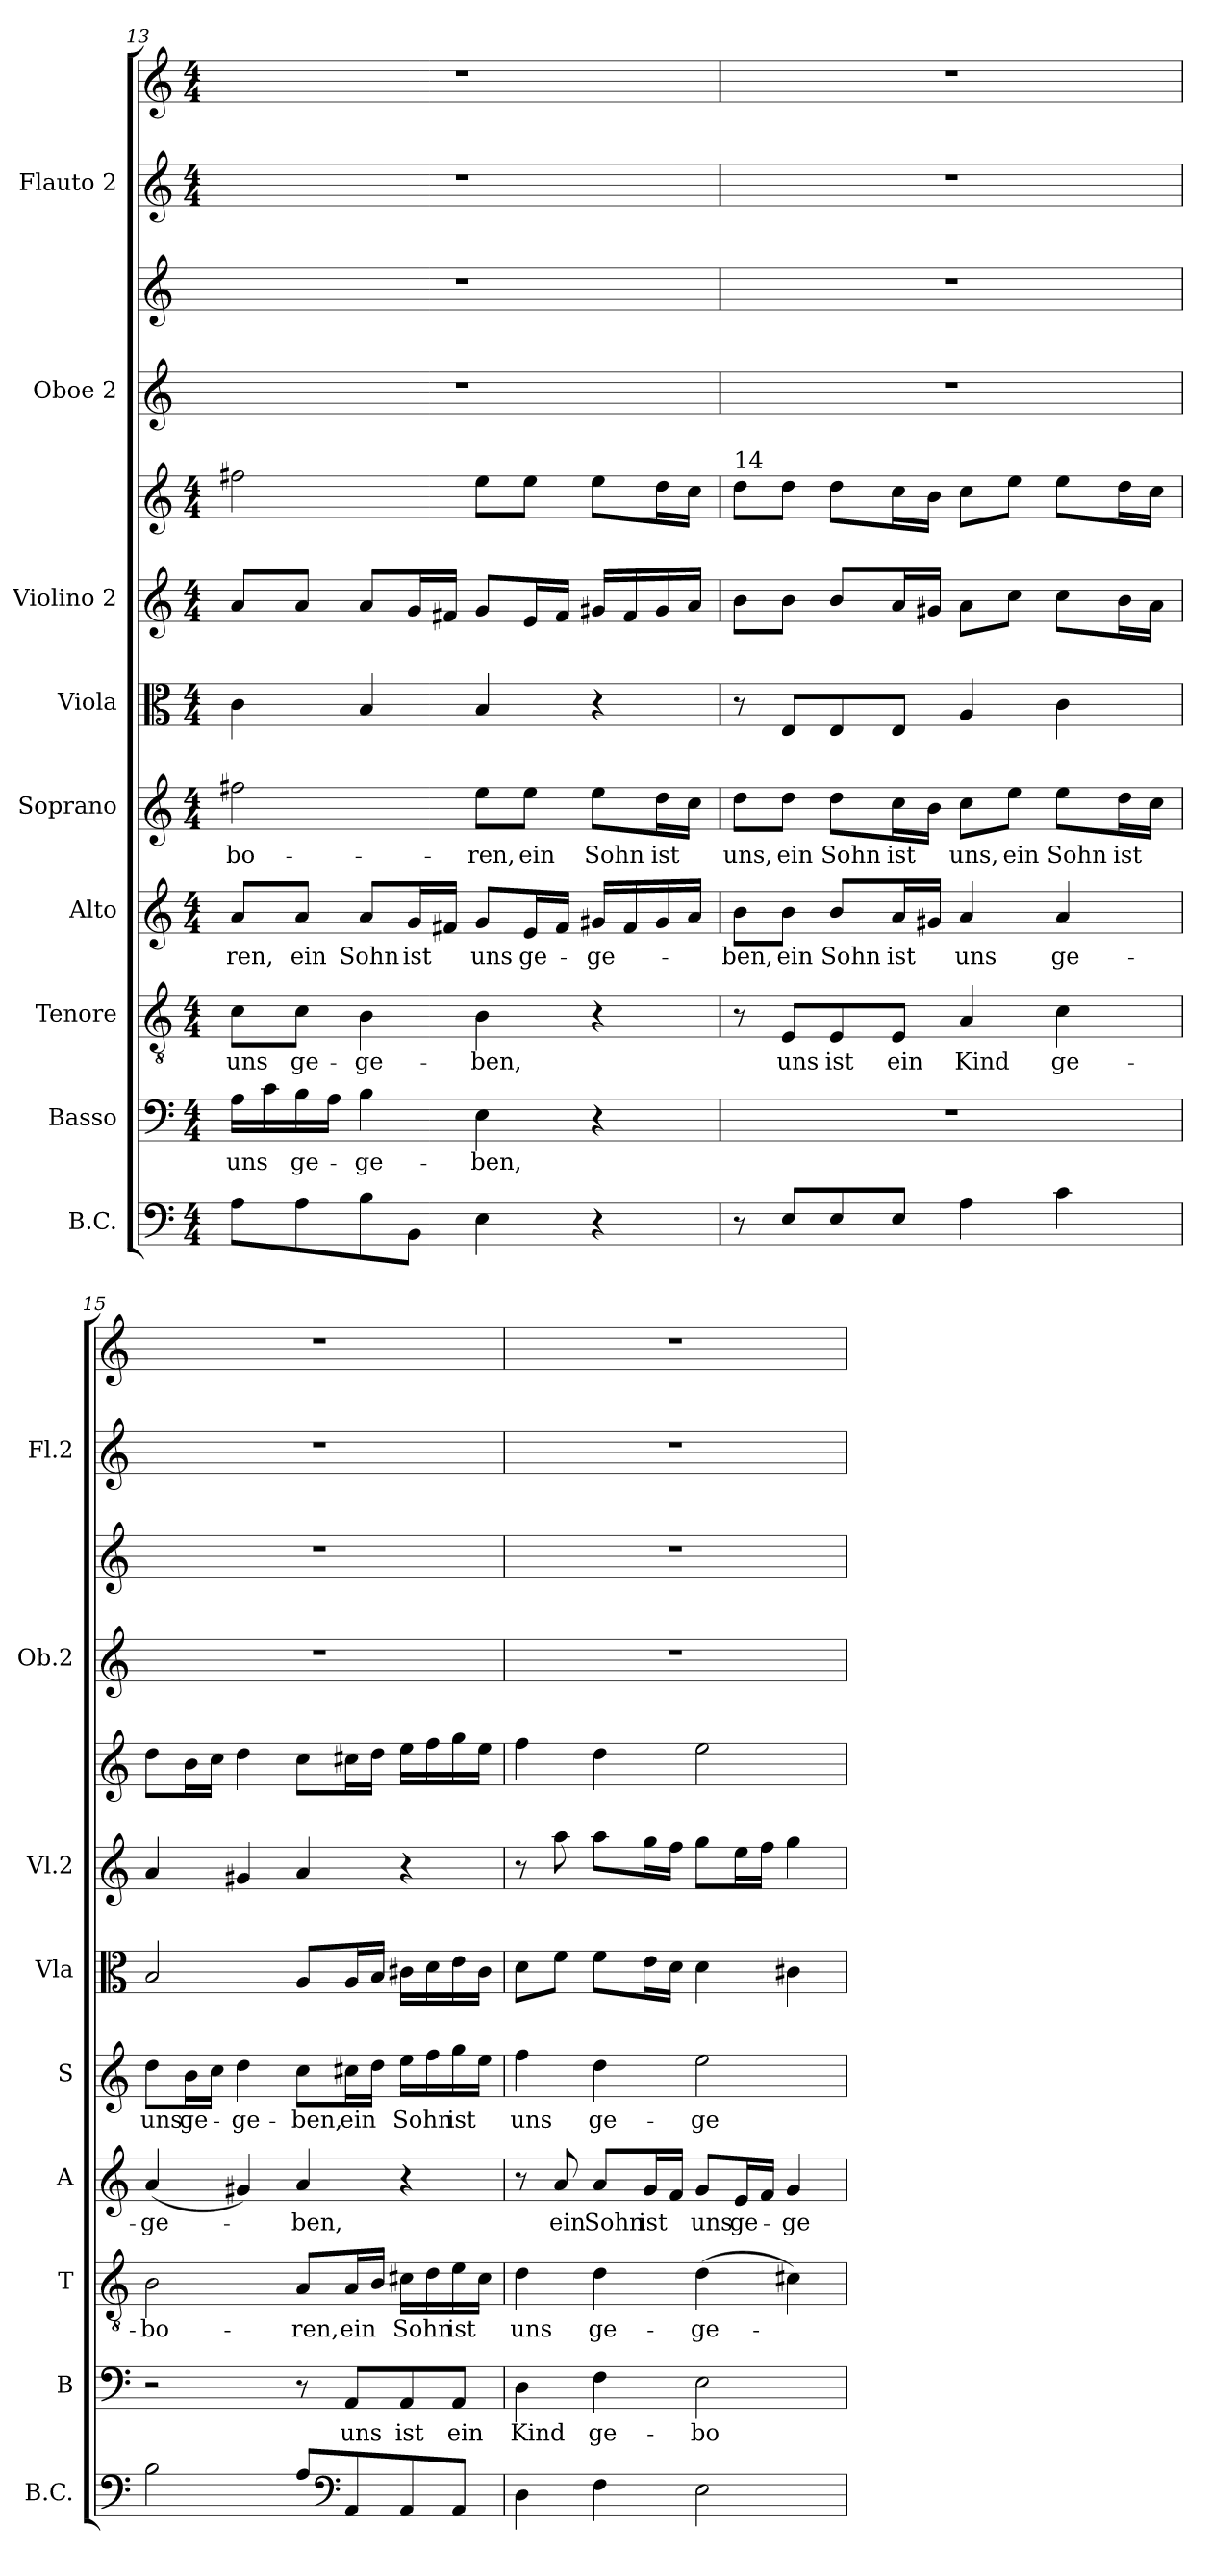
**kern	**kern	**text	**kern	**text	**kern	**text	**kern	**text	**kern	**kern	**kern	**kern	**kern	**kern	**kern
*part9	*part8	*part8	*part7	*part7	*part6	*part6	*part5	*part5	*part4	*part3	*part3	*part2	*part2	*part1	*part1
*staff12	*staff11	*staff11	*staff10	*staff10	*staff9	*staff9	*staff8	*staff8	*staff7	*staff6	*staff5	*staff4	*staff3	*staff2	*staff1
*I"B.C.	*I"Basso	*	*I"Tenore	*	*I"Alto	*	*I"Soprano	*	*I"Viola	*I"Violino 2	*	*I"Oboe 2	*	*I"Flauto 2	*
*I'B.C.	*I'B	*	*I'T	*	*I'A	*	*I'S	*	*I'Vla	*I'Vl.2	*	*I'Ob.2	*	*I'Fl.2	*
!!LO:PB:g=z
*clefF4	*clefF4	*	*clefGv2	*	*clefG2	*	*clefG2	*	*clefC3	*clefG2	*clefG2	*clefG2	*clefG2	*clefG2	*clefG2
*k[]	*k[]	*	*k[]	*	*k[]	*	*k[]	*	*k[]	*k[]	*k[]	*k[]	*k[]	*k[]	*k[]
*M4/4	*M4/4	*	*M4/4	*	*M4/4	*	*M4/4	*	*M4/4	*M4/4	*M4/4	*	*	*M4/4	*M4/4
=13	=13	=13	=13	=13	=13	=13	=13	=13	=13	=13	=13	=13	=13	=13	=13
!	!	!LO:LY:b	!	!LO:LY:b	!	!LO:LY:b	!	!LO:LY:b	!	!	!	!	!	!	!
8A\L	16A\LL	uns	8c\L	uns	8a/L	ren,	2ff#X\	bo-	4c\	8a/L	2ff#X\	1r	1r	1r	1r
.	16c\	.	.	.	.	.	.	.	.	.	.	.	.	.	.
!	!	!LO:LY:b	!	!LO:LY:b	!	!LO:LY:b	!	!	!	!	!	!	!	!	!
8A\	16B\	ge-	8c\J	ge-	8a/J	ein	.	.	.	8a/J	.	.	.	.	.
.	16A\JJ	.	.	.	.	.	.	.	.	.	.	.	.	.	.
!	!	!LO:LY:b	!	!LO:LY:b	!	!LO:LY:b	!	!	!	!	!	!	!	!	!
8B\	4B\	ge-	4B\	ge-	8a/L	Sohn	.	.	4B/	8a/L	.	.	.	.	.
!	!	!	!	!	!	!LO:LY:b	!	!	!	!	!	!	!	!	!
8BB\J	.	.	.	.	16g/L	ist	.	.	.	16g/L	.	.	.	.	.
.	.	.	.	.	16f#X/JJ	.	.	.	.	16f#X/JJ	.	.	.	.	.
!	!	!LO:LY:b	!	!LO:LY:b	!	!LO:LY:b	!	!LO:LY:b	!	!	!	!	!	!	!
4E\	4E\	ben,	4B\	ben,	8g/L	uns	8ee\L	ren,	4B/	8g/L	8ee\L	.	.	.	.
!	!	!	!	!	!	!LO:LY:b	!	!LO:LY:b	!	!	!	!	!	!	!
.	.	.	.	.	16e/L	ge-	8ee\J	ein	.	16e/L	8ee\J	.	.	.	.
.	.	.	.	.	16f#/JJ	.	.	.	.	16f#/JJ	.	.	.	.	.
!	!	!	!	!	!	!LO:LY:b	!	!LO:LY:b	!	!	!	!	!	!	!
4r	4r	.	4r	.	16g#X/LL	ge-	8ee\L	Sohn	4r	16g#X/LL	8ee\L	.	.	.	.
.	.	.	.	.	16f#/	.	.	.	.	16f#/	.	.	.	.	.
!	!	!	!	!	!	!	!	!LO:LY:b	!	!	!	!	!	!	!
.	.	.	.	.	16g#/	.	16dd\L	ist	.	16g#/	16dd\L	.	.	.	.
.	.	.	.	.	16a/JJ	.	16cc\JJ	.	.	16a/JJ	16cc\JJ	.	.	.	.
!!LO:PB:g=z
=14	=14	=14	=14	=14	=14	=14	=14	=14	=14	=14	=14	=14	=14	=14	=14
!	!	!	!	!	!	!	!	!	!	!	!LO:TX:a:t=14	!	!	!	!
!	!	!	!	!	!	!LO:LY:b	!	!LO:LY:b	!	!	!	!	!	!	!
8r	1r	.	8r	.	8b\L	ben,	8dd\L	uns,	8r	8b\L	8dd\L	1r	1r	1r	1r
!	!	!	!	!LO:LY:b	!	!LO:LY:b	!	!LO:LY:b	!	!	!	!	!	!	!
8E/L	.	.	8E/L	uns	8b\J	ein	8dd\J	ein	8E/L	8b\J	8dd\J	.	.	.	.
!	!	!	!	!LO:LY:b	!	!LO:LY:b	!	!LO:LY:b	!	!	!	!	!	!	!
8E/	.	.	8E/	ist	8b/L	Sohn	8dd\L	Sohn	8E/	8b/L	8dd\L	.	.	.	.
!	!	!	!	!LO:LY:b	!	!LO:LY:b	!	!LO:LY:b	!	!	!	!	!	!	!
8E/J	.	.	8E/J	ein	16a/L	ist	16cc\L	ist	8E/J	16a/L	16cc\L	.	.	.	.
.	.	.	.	.	16g#X/JJ	.	16b\JJ	.	.	16g#X/JJ	16b\JJ	.	.	.	.
!	!	!	!	!LO:LY:b	!	!LO:LY:b	!	!LO:LY:b	!	!	!	!	!	!	!
4A\	.	.	4A/	Kind	4a/	uns	8cc\L	uns,	4A/	8a\L	8cc\L	.	.	.	.
!	!	!	!	!	!	!	!	!LO:LY:b	!	!	!	!	!	!	!
.	.	.	.	.	.	.	8ee\J	ein	.	8cc\J	8ee\J	.	.	.	.
!	!	!	!	!LO:LY:b	!	!LO:LY:b	!	!LO:LY:b	!	!	!	!	!	!	!
4c\	.	.	4c\	ge-	4a/	ge-	8ee\L	Sohn	4c\	8cc\L	8ee\L	.	.	.	.
!	!	!	!	!	!	!	!	!LO:LY:b	!	!	!	!	!	!	!
.	.	.	.	.	.	.	16dd\L	ist	.	16b\L	16dd\L	.	.	.	.
.	.	.	.	.	.	.	16cc\JJ	.	.	16a\JJ	16cc\JJ	.	.	.	.
=15	=15	=15	=15	=15	=15	=15	=15	=15	=15	=15	=15	=15	=15	=15	=15
!	!	!	!	!LO:LY:b	!	!LO:LY:b	!	!LO:LY:b	!	!	!	!	!	!	!
2B\	2r	.	2B\	bo-	(4a/	ge-	8dd\L	uns	2B/	4a/	8dd\L	1r	1r	1r	1r
!	!	!	!	!	!	!	!	!LO:LY:b	!	!	!	!	!	!	!
.	.	.	.	.	.	.	16b\L	ge-	.	.	16b\L	.	.	.	.
.	.	.	.	.	.	.	16cc\JJ	.	.	.	16cc\JJ	.	.	.	.
!	!	!	!	!	!	!	!	!LO:LY:b	!	!	!	!	!	!	!
.	.	.	.	.	4g#X/)	.	4dd\	ge-	.	4g#X/	4dd\	.	.	.	.
!	!	!	!	!LO:LY:b	!	!LO:LY:b	!	!LO:LY:b	!	!	!	!	!	!	!
8A/L	8r	.	8A/L	ren,	4a/	ben,	8cc\L	ben,	8A/L	4a/	8cc\L	.	.	.	.
*clefF4	*	*	*	*	*	*	*	*	*	*	*	*	*	*	*
!	!	!LO:LY:b	!	!LO:LY:b	!	!	!	!LO:LY:b	!	!	!	!	!	!	!
8AA/	8AA/L	uns	16A/L	ein	.	.	16cc#X\L	ein	16A/L	.	16cc#X\L	.	.	.	.
.	.	.	16B/JJ	.	.	.	16dd\JJ	.	16B/JJ	.	16dd\JJ	.	.	.	.
!	!	!LO:LY:b	!	!LO:LY:b	!	!	!	!LO:LY:b	!	!	!	!	!	!	!
8AA/	8AA/	ist	16c#X\LL	Sohn	4r	.	16ee\LL	Sohn	16c#X\LL	4r	16ee\LL	.	.	.	.
.	.	.	16d\	.	.	.	16ff\	.	16d\	.	16ff\	.	.	.	.
!	!	!LO:LY:b	!	!LO:LY:b	!	!	!	!LO:LY:b	!	!	!	!	!	!	!
8AA/J	8AA/J	ein	16e\	ist	.	.	16gg\	ist	16e\	.	16gg\	.	.	.	.
.	.	.	16c#\JJ	.	.	.	16ee\JJ	.	16c#\JJ	.	16ee\JJ	.	.	.	.
=16	=16	=16	=16	=16	=16	=16	=16	=16	=16	=16	=16	=16	=16	=16	=16
!	!	!LO:LY:b	!	!LO:LY:b	!	!	!	!LO:LY:b	!	!	!	!	!	!	!
4D\	4D\	Kind	4d\	uns	8r	.	4ff\	uns	8d\L	8r	4ff\	1r	1r	1r	1r
!	!	!	!	!	!	!LO:LY:b	!	!	!	!	!	!	!	!	!
.	.	.	.	.	8a/	ein	.	.	8f\J	8aa\	.	.	.	.	.
!	!	!LO:LY:b	!	!LO:LY:b	!	!LO:LY:b	!	!LO:LY:b	!	!	!	!	!	!	!
4F\	4F\	ge-	4d\	ge-	8a/L	Sohn	4dd\	ge-	8f\L	8aa\L	4dd\	.	.	.	.
!	!	!	!	!	!	!LO:LY:b	!	!	!	!	!	!	!	!	!
.	.	.	.	.	16g/L	ist	.	.	16e\L	16gg\L	.	.	.	.	.
.	.	.	.	.	16f/JJ	.	.	.	16d\JJ	16ff\JJ	.	.	.	.	.
!	!	!LO:LY:b	!	!LO:LY:b	!	!LO:LY:b	!	!LO:LY:b	!	!	!	!	!	!	!
2E\	2E\	bo-	(4d\	ge-	8g/L	uns	2ee\	ge-	4d\	8gg\L	2ee\	.	.	.	.
!	!	!	!	!	!	!LO:LY:b	!	!	!	!	!	!	!	!	!
.	.	.	.	.	16e/L	ge-	.	.	.	16ee\L	.	.	.	.	.
.	.	.	.	.	16f/JJ	.	.	.	.	16ff\JJ	.	.	.	.	.
!	!	!	!	!	!	!LO:LY:b	!	!	!	!	!	!	!	!	!
.	.	.	4c#X\)	.	4g/	ge-	.	.	4c#X\	4gg\	.	.	.	.	.
=	=	=	=	=	=	=	=	=	=	=	=	=	=	=	=
*-	*-	*-	*-	*-	*-	*-	*-	*-	*-	*-	*-	*-	*-	*-	*-
